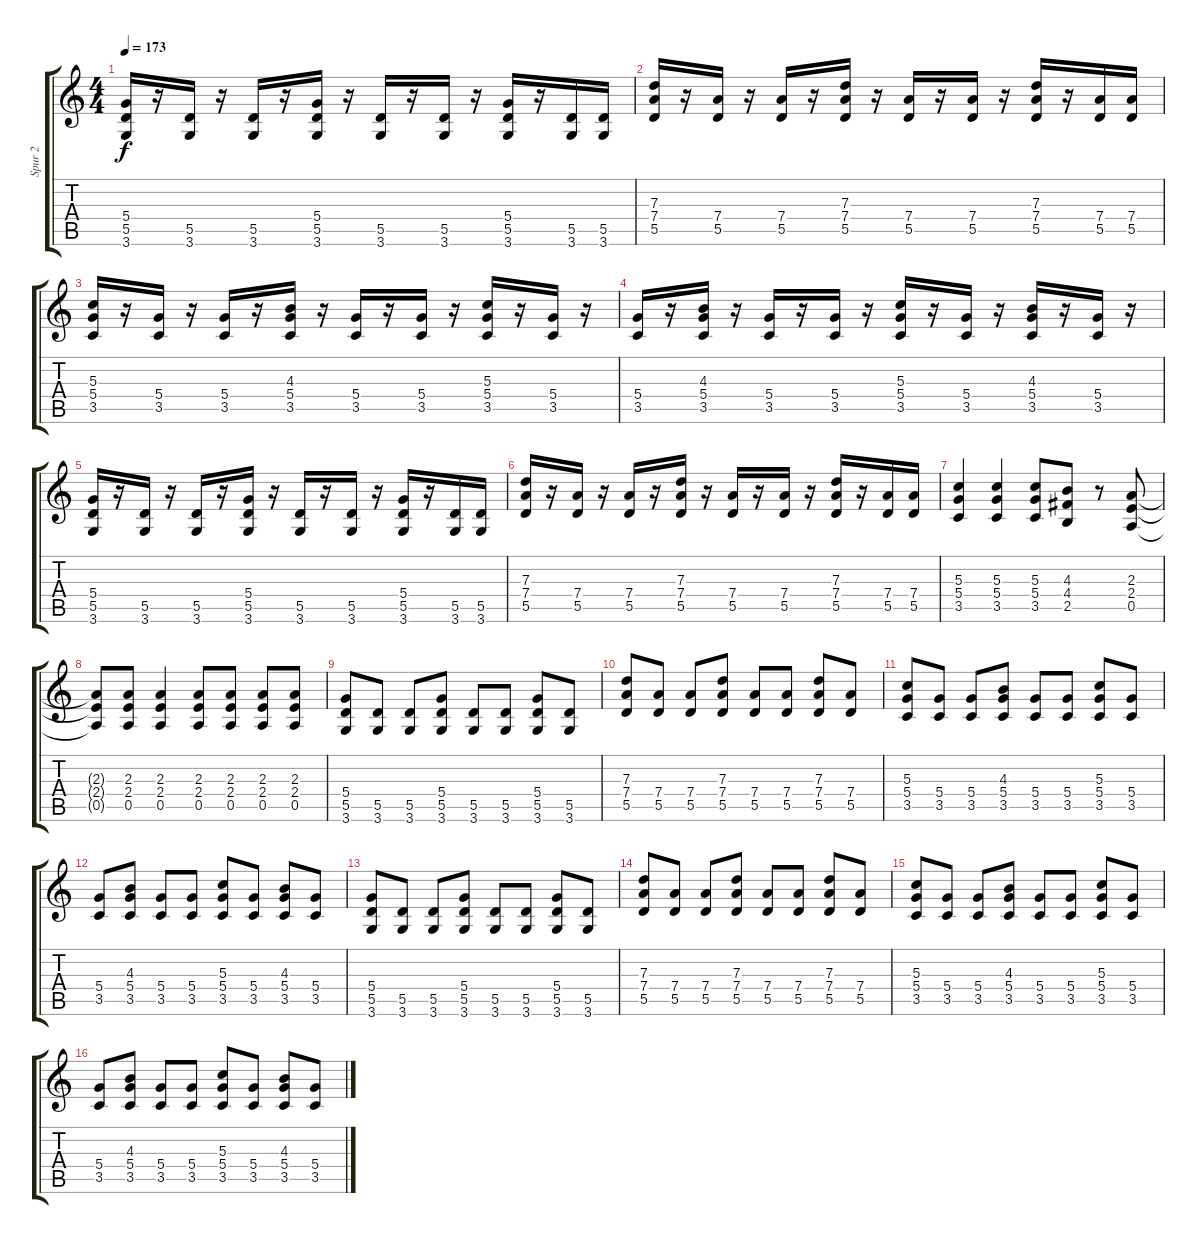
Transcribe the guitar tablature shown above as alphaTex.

\track ("Spur 2" "Spur 2") {instrument distortionguitar}
\staff {score tabs}
\tuning (E4 B3 G3 D3 A2 E2) {hide}
\ts (4 4)
\tempo 173
\clef g2
\ks c
(5.4 5.5 3.6).16{dy f} r.16 (5.5 3.6).16 r.16 (5.5 3.6).16 r.16 (5.4 5.5 3.6).16 r.16 (5.5 3.6).16 r.16 (5.5 3.6).16 r.16 (5.4 5.5 3.6).16 r.16 (5.5 3.6).16 (5.5 3.6).16 |
(7.3 7.4 5.5).16 r.16 (7.4 5.5).16 r.16 (7.4 5.5).16 r.16 (7.3 7.4 5.5).16 r.16 (7.4 5.5).16 r.16 (7.4 5.5).16 r.16 (7.3 7.4 5.5).16 r.16 (7.4 5.5).16 (7.4 5.5).16 |
(5.3 5.4 3.5).16 r.16 (5.4 3.5).16 r.16 (5.4 3.5).16 r.16 (4.3 5.4 3.5).16 r.16 (5.4 3.5).16 r.16 (5.4 3.5).16 r.16 (5.3 5.4 3.5).16 r.16 (5.4 3.5).16 r.16 |
(5.4 3.5).16 r.16 (4.3 5.4 3.5).16 r.16 (5.4 3.5).16 r.16 (5.4 3.5).16 r.16 (5.3 5.4 3.5).16 r.16 (5.4 3.5).16 r.16 (4.3 5.4 3.5).16 r.16 (5.4 3.5).16 r.16 |
(5.4 5.5 3.6).16 r.16 (5.5 3.6).16 r.16 (5.5 3.6).16 r.16 (5.4 5.5 3.6).16 r.16 (5.5 3.6).16 r.16 (5.5 3.6).16 r.16 (5.4 5.5 3.6).16 r.16 (5.5 3.6).16 (5.5 3.6).16 |
(7.3 7.4 5.5).16 r.16 (7.4 5.5).16 r.16 (7.4 5.5).16 r.16 (7.3 7.4 5.5).16 r.16 (7.4 5.5).16 r.16 (7.4 5.5).16 r.16 (7.3 7.4 5.5).16 r.16 (7.4 5.5).16 (7.4 5.5).16 |
(5.3 5.4 3.5).4 (5.3 5.4 3.5).4 (5.3 5.4 3.5).8 (4.3 4.4 2.5).8 r.8 (2.3 2.4 0.5).8 |
(2.3{t} 2.4{t} 0.5{t}).8 (2.3 2.4 0.5).8 (2.3 2.4 0.5).4 (2.3 2.4 0.5).8 (2.3 2.4 0.5).8 (2.3 2.4 0.5).8 (2.3 2.4 0.5).8 |
(5.4 5.5 3.6).8 (5.5 3.6).8 (5.5 3.6).8 (5.4 5.5 3.6).8 (5.5 3.6).8 (5.5 3.6).8 (5.4 5.5 3.6).8 (5.5 3.6).8 |
(7.3 7.4 5.5).8 (7.4 5.5).8 (7.4 5.5).8 (7.3 7.4 5.5).8 (7.4 5.5).8 (7.4 5.5).8 (7.3 7.4 5.5).8 (7.4 5.5).8 |
(5.3 5.4 3.5).8 (5.4 3.5).8 (5.4 3.5).8 (4.3 5.4 3.5).8 (5.4 3.5).8 (5.4 3.5).8 (5.3 5.4 3.5).8 (5.4 3.5).8 |
(5.4 3.5).8 (4.3 5.4 3.5).8 (5.4 3.5).8 (5.4 3.5).8 (5.3 5.4 3.5).8 (5.4 3.5).8 (4.3 5.4 3.5).8 (5.4 3.5).8 |
(5.4 5.5 3.6).8 (5.5 3.6).8 (5.5 3.6).8 (5.4 5.5 3.6).8 (5.5 3.6).8 (5.5 3.6).8 (5.4 5.5 3.6).8 (5.5 3.6).8 |
(7.3 7.4 5.5).8 (7.4 5.5).8 (7.4 5.5).8 (7.3 7.4 5.5).8 (7.4 5.5).8 (7.4 5.5).8 (7.3 7.4 5.5).8 (7.4 5.5).8 |
(5.3 5.4 3.5).8 (5.4 3.5).8 (5.4 3.5).8 (4.3 5.4 3.5).8 (5.4 3.5).8 (5.4 3.5).8 (5.3 5.4 3.5).8 (5.4 3.5).8 |
(5.4 3.5).8 (4.3 5.4 3.5).8 (5.4 3.5).8 (5.4 3.5).8 (5.3 5.4 3.5).8 (5.4 3.5).8 (4.3 5.4 3.5).8 (5.4 3.5).8
